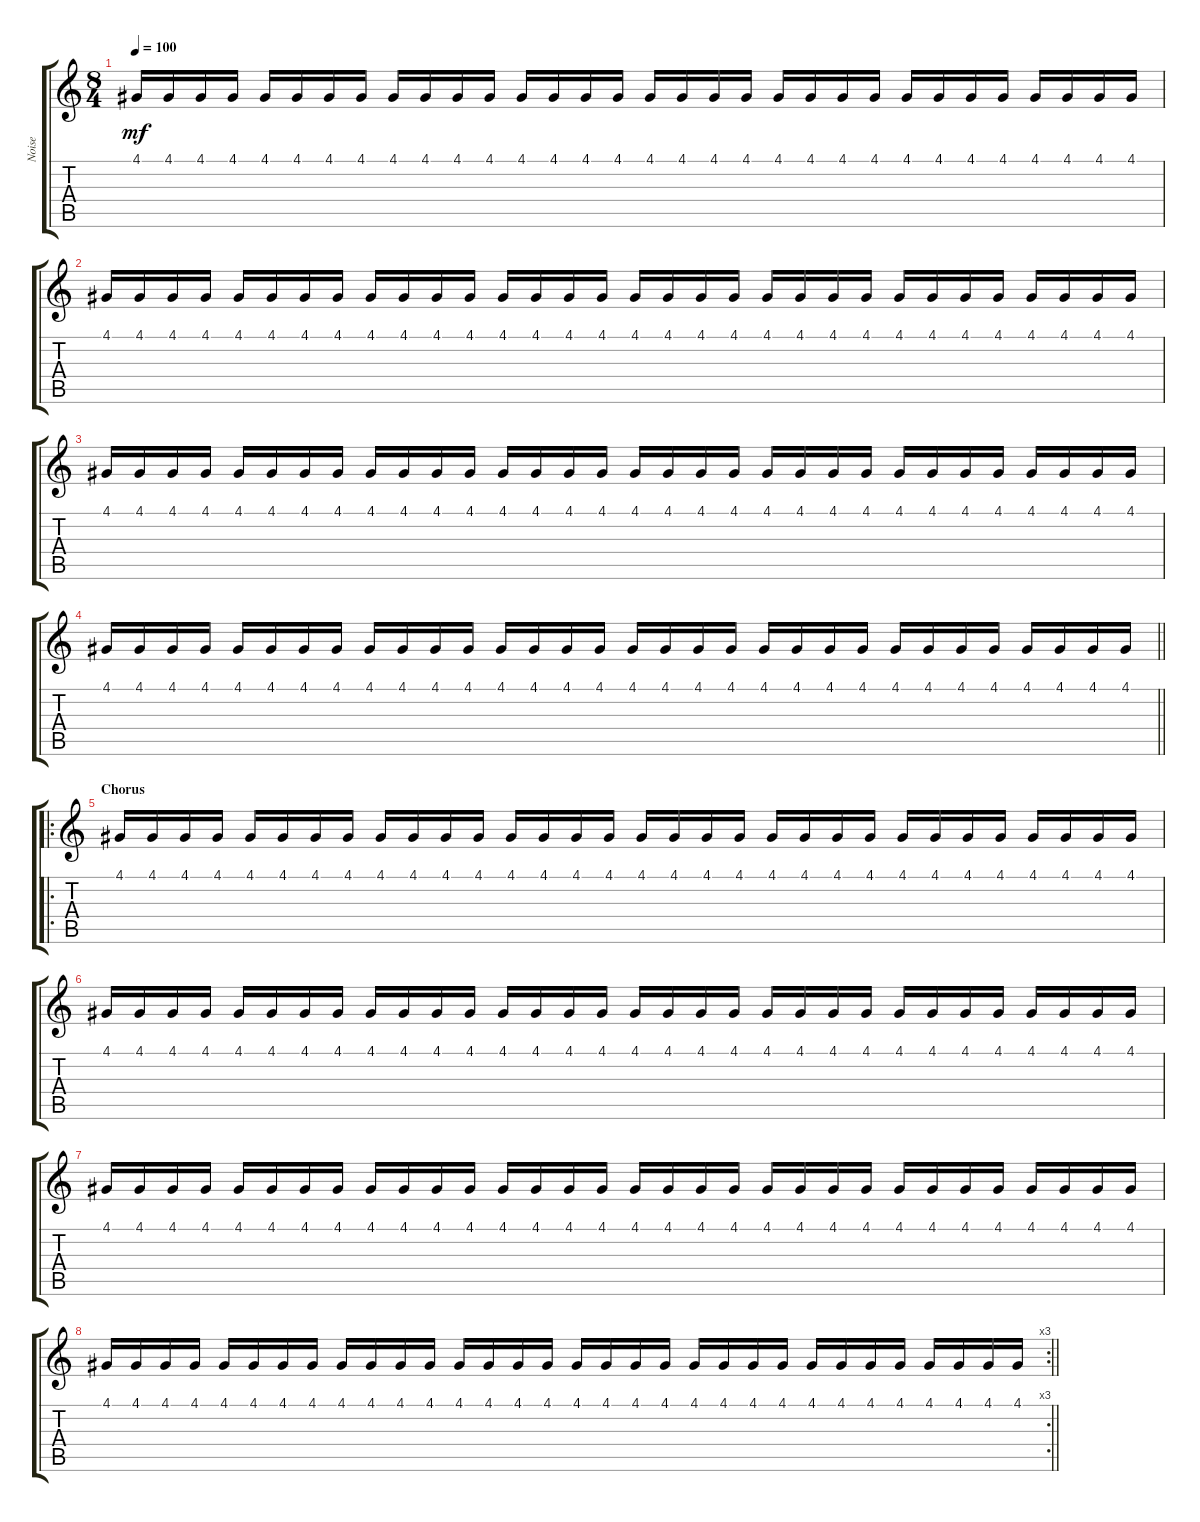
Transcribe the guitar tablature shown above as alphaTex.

\track ("Noise" "Noise") {instrument xylophone}
\staff {score tabs}
\tuning (E4 B3 G3 D3 A2 E2) {hide}
\ts (8 4)
\tempo 100
\clef g2
\ks c
4.1.16{dy mf} 4.1.16 4.1.16 4.1.16 4.1.16 4.1.16 4.1.16 4.1.16 4.1.16 4.1.16 4.1.16 4.1.16 4.1.16 4.1.16 4.1.16 4.1.16 4.1.16 4.1.16 4.1.16 4.1.16 4.1.16 4.1.16 4.1.16 4.1.16 4.1.16 4.1.16 4.1.16 4.1.16 4.1.16 4.1.16 4.1.16 4.1.16 |
4.1.16 4.1.16 4.1.16 4.1.16 4.1.16 4.1.16 4.1.16 4.1.16 4.1.16 4.1.16 4.1.16 4.1.16 4.1.16 4.1.16 4.1.16 4.1.16 4.1.16 4.1.16 4.1.16 4.1.16 4.1.16 4.1.16 4.1.16 4.1.16 4.1.16 4.1.16 4.1.16 4.1.16 4.1.16 4.1.16 4.1.16 4.1.16 |
4.1.16 4.1.16 4.1.16 4.1.16 4.1.16 4.1.16 4.1.16 4.1.16 4.1.16 4.1.16 4.1.16 4.1.16 4.1.16 4.1.16 4.1.16 4.1.16 4.1.16 4.1.16 4.1.16 4.1.16 4.1.16 4.1.16 4.1.16 4.1.16 4.1.16 4.1.16 4.1.16 4.1.16 4.1.16 4.1.16 4.1.16 4.1.16 |
\barLineRight lightlight
4.1.16 4.1.16 4.1.16 4.1.16 4.1.16 4.1.16 4.1.16 4.1.16 4.1.16 4.1.16 4.1.16 4.1.16 4.1.16 4.1.16 4.1.16 4.1.16 4.1.16 4.1.16 4.1.16 4.1.16 4.1.16 4.1.16 4.1.16 4.1.16 4.1.16 4.1.16 4.1.16 4.1.16 4.1.16 4.1.16 4.1.16 4.1.16 |
\ro
\section ("" "Chorus")
4.1.16 4.1.16 4.1.16 4.1.16 4.1.16 4.1.16 4.1.16 4.1.16 4.1.16 4.1.16 4.1.16 4.1.16 4.1.16 4.1.16 4.1.16 4.1.16 4.1.16 4.1.16 4.1.16 4.1.16 4.1.16 4.1.16 4.1.16 4.1.16 4.1.16 4.1.16 4.1.16 4.1.16 4.1.16 4.1.16 4.1.16 4.1.16 |
4.1.16 4.1.16 4.1.16 4.1.16 4.1.16 4.1.16 4.1.16 4.1.16 4.1.16 4.1.16 4.1.16 4.1.16 4.1.16 4.1.16 4.1.16 4.1.16 4.1.16 4.1.16 4.1.16 4.1.16 4.1.16 4.1.16 4.1.16 4.1.16 4.1.16 4.1.16 4.1.16 4.1.16 4.1.16 4.1.16 4.1.16 4.1.16 |
4.1.16 4.1.16 4.1.16 4.1.16 4.1.16 4.1.16 4.1.16 4.1.16 4.1.16 4.1.16 4.1.16 4.1.16 4.1.16 4.1.16 4.1.16 4.1.16 4.1.16 4.1.16 4.1.16 4.1.16 4.1.16 4.1.16 4.1.16 4.1.16 4.1.16 4.1.16 4.1.16 4.1.16 4.1.16 4.1.16 4.1.16 4.1.16 |
\rc 3
\barLineRight lightlight
4.1.16 4.1.16 4.1.16 4.1.16 4.1.16 4.1.16 4.1.16 4.1.16 4.1.16 4.1.16 4.1.16 4.1.16 4.1.16 4.1.16 4.1.16 4.1.16 4.1.16 4.1.16 4.1.16 4.1.16 4.1.16 4.1.16 4.1.16 4.1.16 4.1.16 4.1.16 4.1.16 4.1.16 4.1.16 4.1.16 4.1.16 4.1.16
